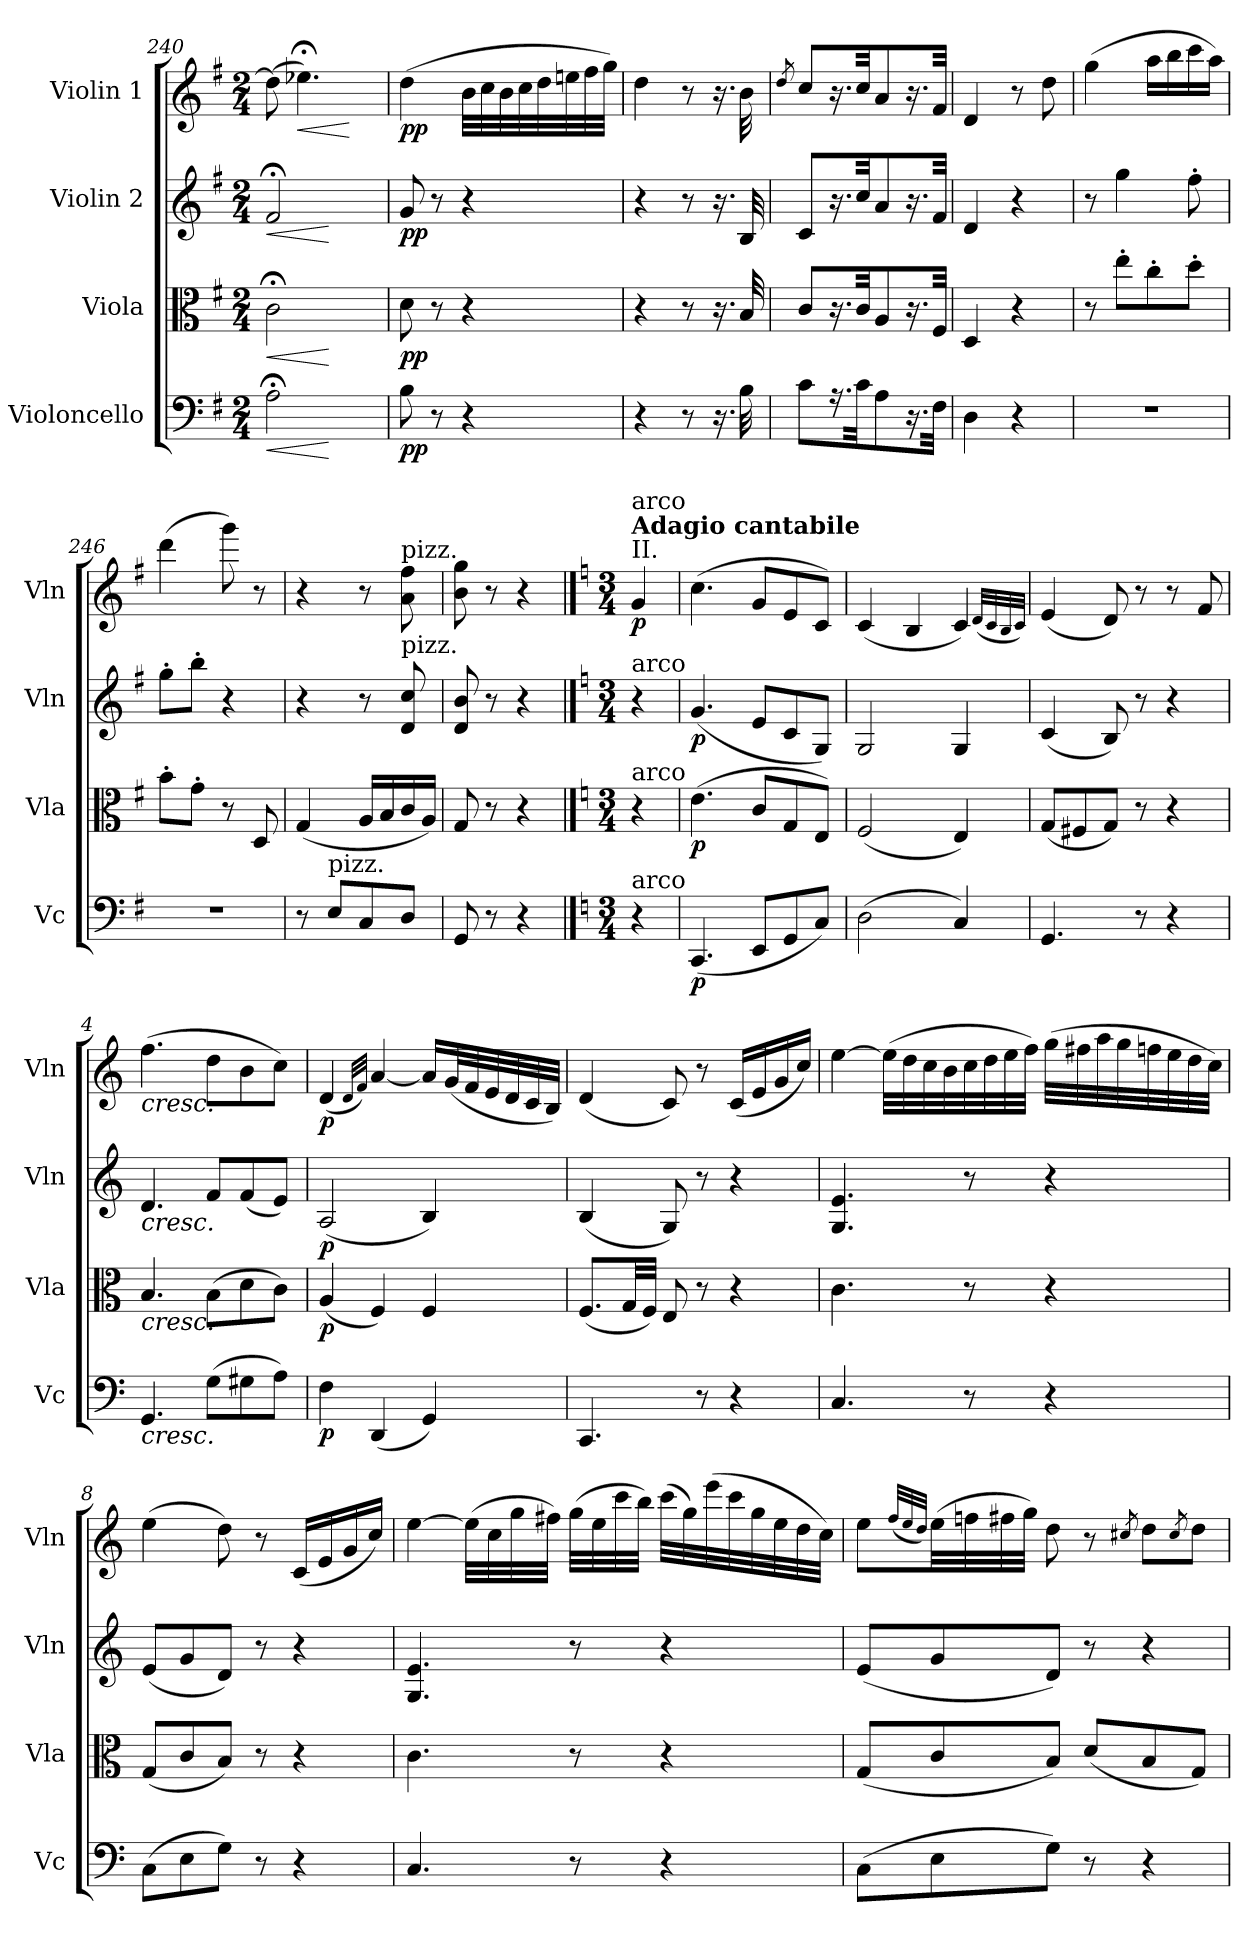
**kern	**dynam	**kern	**dynam	**kern	**dynam	**kern	**dynam
*part4	*part4	*part3	*part3	*part2	*part2	*part1	*part1
*staff4	*staff4	*staff3	*staff3	*staff2	*staff2	*staff1	*staff1
*I"Violoncello	*	*I"Viola	*	*I"Violin 2	*	*I"Violin 1	*
*I'Vc	*	*I'Vla	*	*I'Vln	*	*I'Vln	*
*clefF4	*	*clefC3	*	*clefG2	*	*clefG2	*
*k[f#]	*	*k[f#]	*	*k[f#]	*	*k[f#]	*
*M2/4	*	*M2/4	*	*M2/4	*	*M2/4	*
=240	=240	=240	=240	=240	=240	=240	=240
!	!LO:HP:b	!	!LO:HP:b	!	!LO:HP:b	!	!
*^	*	*^	*	*^	*	*^	*
2A;<\	4ryy	<	2c;<\	4ryy	<	2f#;</	4ryy	<	(8dd\]	8ryy	.
!	!	!	!	!	!	!	!	!	!	!	!LO:HP:b
.	.	.	.	.	.	.	.	.	4.ee-X;<\)	8.ryy	<
.	4ryy	[	.	4ryy	[	.	4ryy	[	.	.	.
.	.	.	.	.	.	.	.	.	.	8.ryy	[
*v	*v	*	*	*	*	*v	*v	*	*	*	*
*	*	*v	*v	*	*	*	*	*	*
=241	=241	=241	=241	=241	=241	=241	=241	=241
!	!LO:DY:b	!	!LO:DY:b	!	!LO:DY:b	!	!	!LO:DY:b
*	*	*	*	*	*	*v	*v	*
8B\	pp	8d\	pp	8g/	pp	(4dd\	pp
8r	.	8r	.	8r	.	.	.
4r	.	4r	.	4r	.	32b\LLL	.
.	.	.	.	.	.	32cc\	.
.	.	.	.	.	.	32b\	.
.	.	.	.	.	.	32cc\	.
.	.	.	.	.	.	32dd\	.
.	.	.	.	.	.	32een\	.
.	.	.	.	.	.	32ff#\	.
.	.	.	.	.	.	32gg\JJJ)	.
=242	=242	=242	=242	=242	=242	=242	=242
4r	.	4r	.	4r	.	4dd\	.
8r	.	8r	.	8r	.	8r	.
16.r	.	16.r	.	16.r	.	16.r	.
32B\	.	32B/	.	32B/	.	32b\	.
=243	=243	=243	=243	=243	=243	=243	=243
.	.	.	.	.	.	8qdd/	.
8c\L	.	8c\L	.	8c/L	.	8cc\L	.
16.r	.	16.r	.	16.r	.	16.r	.
32c\JJk	.	32c\JJk	.	32cc/JJk	.	32cc\JJk	.
8A\L	.	8A/L	.	8a/L	.	8a/L	.
16.r	.	16.r	.	16.r	.	16.r	.
32F#\JJk	.	32F#/JJk	.	32f#/JJk	.	32f#/JJk	.
=244	=244	=244	=244	=244	=244	=244	=244
4D\	.	4D/	.	4d/	.	4d/	.
4r	.	4r	.	4r	.	8r	.
.	.	.	.	.	.	8dd\	.
!!LO:LB:g=z
=245	=245	=245	=245	=245	=245	=245	=245
2r	.	8r	.	8r	.	(4gg\	.
.	.	8ee'\L	.	4gg\	.	.	.
.	.	8cc'\	.	.	.	16aa\LL	.
.	.	.	.	.	.	16bb\	.
.	.	8dd'\J	.	8ff#'\	.	16ccc\	.
.	.	.	.	.	.	16aa\JJ)	.
=246	=246	=246	=246	=246	=246	=246	=246
2r	.	8b'\L	.	8gg'\L	.	(4ddd\	.
.	.	8g'\J	.	8bb'\J	.	.	.
.	.	8r	.	4r	.	8ggg\)	.
.	.	8D/	.	.	.	8r	.
=247	=247	=247	=247	=247	=247	=247	=247
8r	.	(4G/	.	4r	.	4r	.
!LO:TX:a:t=pizz.	!	!	!	!	!	!	!
8E/L	.	.	.	.	.	.	.
8C/	.	16A/LL	.	8r	.	8r	.
.	.	16B/	.	.	.	.	.
!	!	!	!	!	!	!LO:TX:a:t=pizz.	!
!	!	!	!	!LO:TX:a:t=pizz.	!	!	!
8D/J	.	16c/	.	8d/ 8cc/	.	8a\ 8ff#\	.
.	.	16A/JJ)	.	.	.	.	.
=248	=248	=248	=248	=248	=248	=248	=248
8GG/	.	8G/	.	8d/ 8b/	.	8b\ 8gg\	.
8r	.	8r	.	8r	.	8r	.
4r	.	4r	.	4r	.	4r	.
!!LO:PB:g=z
==	==	==	==	==	==	==	==
*k[]	*	*k[]	*	*k[]	*	*k[]	*
*M3/4	*	*M3/4	*	*M3/4	*	*M3/4	*
!	!	!	!	!	!	!LO:TX:a:t=II.	!
!	!	!	!	!	!	!LO:TX:a:B:t=Adagio cantabile	!
!	!	!	!	!	!	!LO:TX:a:t=arco	!
!	!	!	!	!LO:TX:a:t=arco	!	!	!
!	!	!LO:TX:a:t=arco	!	!	!	!	!
!LO:TX:a:t=arco	!	!	!	!	!	!	!
!	!	!	!	!	!	!	!LO:DY:b
4r	.	4r	.	4r	.	4g/	p
=1	=1	=1	=1	=1	=1	=1	=1
!	!LO:DY:b	!	!LO:DY:b	!	!LO:DY:b	!	!
(4.CC/	p	(4.e\	p	(4.g/	p	(4.cc\	.
8EE/L	.	8c/L	.	8e/L	.	8g/L	.
8GG/	.	8G/	.	8c/	.	8e/	.
8C/J)	.	8E/J)	.	8G/J)	.	8c/J)	.
=2	=2	=2	=2	=2	=2	=2	=2
(2D\	.	(2F/	.	2G/	.	(4c/	.
.	.	.	.	.	.	4B/	.
4C/)	.	4E/)	.	4G/	.	4c/)	.
.	.	.	.	.	.	(32qd/LLL	.
.	.	.	.	.	.	32qc/	.
.	.	.	.	.	.	32qB/	.
.	.	.	.	.	.	32qc/JJJ)	.
=3	=3	=3	=3	=3	=3	=3	=3
4.GG/	.	(8G/L	.	(4c/	.	(4e/	.
.	.	8F#X/	.	.	.	.	.
.	.	8G/J)	.	8B/)	.	8d/)	.
8r	.	8r	.	8r	.	8r	.
4r	.	4r	.	4r	.	8r	.
.	.	.	.	.	.	8f/	.
=4	=4	=4	=4	=4	=4	=4	=4
!	!	!	!	!	!	!LO:TX:b:i:t=cresc.	!
!	!	!	!	!LO:TX:b:i:t=cresc.	!	!	!
!	!	!LO:TX:b:i:t=cresc.	!	!	!	!	!
!LO:TX:b:i:t=cresc.	!	!	!	!	!	!	!
4.GG/	.	4.B/	.	4.d/	.	(4.ff\	.
(8G\L	.	(8B\L	.	8f/L	.	8dd\L	.
8G#X\	.	8d\	.	(8f/	.	8b\	.
8A\J)	.	8c\J)	.	8e/J)	.	8cc\J)	.
=5	=5	=5	=5	=5	=5	=5	=5
!	!LO:DY:b	!	!LO:DY:b	!	!LO:DY:b	!	!LO:DY:b
4F\	p	(4A/	p	(2A/	p	(4d/	p
.	.	.	.	.	.	32qd/LLL	.
.	.	.	.	.	.	32qf/JJJ)	.
(4DD/	.	4F/)	.	.	.	[4a/	.
4GG/)	.	4F/	.	4B/)	.	16a/LL]	.
.	.	.	.	.	.	(32g/L	.
.	.	.	.	.	.	32f/	.
.	.	.	.	.	.	32e/	.
.	.	.	.	.	.	32d/	.
.	.	.	.	.	.	32c/	.
.	.	.	.	.	.	32B/JJJ)	.
=6	=6	=6	=6	=6	=6	=6	=6
4.CC/	.	(8.F/L	.	(4B/	.	(4d/	.
.	.	32G/LL	.	.	.	.	.
.	.	32F/JJJ)	.	.	.	.	.
.	.	8E/	.	8G/)	.	8c/)	.
8r	.	8r	.	8r	.	8r	.
4r	.	4r	.	4r	.	(16c/LL	.
.	.	.	.	.	.	16e/	.
.	.	.	.	.	.	16g/	.
.	.	.	.	.	.	16cc/JJ)	.
!!LO:LB:g=z
=7	=7	=7	=7	=7	=7	=7	=7
4.C/	.	4.c\	.	4.G/ 4.e/	.	[4ee\	.
.	.	.	.	.	.	(32ee\LLL]	.
.	.	.	.	.	.	32dd\	.
.	.	.	.	.	.	32cc\	.
.	.	.	.	.	.	32b\	.
8r	.	8r	.	8r	.	32cc\	.
.	.	.	.	.	.	32dd\	.
.	.	.	.	.	.	32ee\	.
.	.	.	.	.	.	32ff\JJJ)	.
4r	.	4r	.	4r	.	(32gg\LLL	.
.	.	.	.	.	.	32ff#X\	.
.	.	.	.	.	.	32aa\	.
.	.	.	.	.	.	32gg\	.
.	.	.	.	.	.	32ffn\	.
.	.	.	.	.	.	32ee\	.
.	.	.	.	.	.	32dd\	.
.	.	.	.	.	.	32cc\JJJ)	.
!!LO:LB:g=z
=8	=8	=8	=8	=8	=8	=8	=8
(8C\L	.	(8G/L	.	(8e/L	.	(4ee\	.
8E\	.	8c/	.	8g/	.	.	.
8G\J)	.	8B/J)	.	8d/J)	.	8dd\)	.
8r	.	8r	.	8r	.	8r	.
4r	.	4r	.	4r	.	(16c/LL	.
.	.	.	.	.	.	16e/	.
.	.	.	.	.	.	16g/	.
.	.	.	.	.	.	16cc/JJ)	.
=9	=9	=9	=9	=9	=9	=9	=9
4.C/	.	4.c\	.	4.G/ 4.e/	.	[4ee\	.
.	.	.	.	.	.	(32ee\LLL]	.
.	.	.	.	.	.	32cc\	.
.	.	.	.	.	.	32gg\	.
.	.	.	.	.	.	32ff#X\JJJ)	.
8r	.	8r	.	8r	.	(32gg\LLL	.
.	.	.	.	.	.	32ee\	.
.	.	.	.	.	.	32ccc\	.
.	.	.	.	.	.	32bb\JJJ)	.
4r	.	4r	.	4r	.	(32ccc\LLL	.
.	.	.	.	.	.	32gg\)	.
.	.	.	.	.	.	(32eee\	.
.	.	.	.	.	.	32ccc\	.
.	.	.	.	.	.	32gg\	.
.	.	.	.	.	.	32ee\	.
.	.	.	.	.	.	32dd\	.
.	.	.	.	.	.	32cc\JJJ)	.
=10	=10	=10	=10	=10	=10	=10	=10
(8C\L	.	(8G/L	.	(8e/L	.	8ee\L	.
.	.	.	.	.	.	(32qff/LLL	.
.	.	.	.	.	.	32qee/	.
.	.	.	.	.	.	32qdd/JJJ)	.
8E\	.	8c/	.	8g/	.	(32ee\LL	.
.	.	.	.	.	.	32ffn\	.
.	.	.	.	.	.	32ff#X\	.
.	.	.	.	.	.	32gg\JJJ)	.
8G\J)	.	8B/J)	.	8d/J)	.	8dd\	.
8r	.	(8d/L	.	8r	.	8r	.
.	.	.	.	.	.	8qcc#X/	.
4r	.	8B/	.	4r	.	8dd\L	.
.	.	.	.	.	.	8qcc#/	.
.	.	8G/J)	.	.	.	8dd\J	.
=	=	=	=	=	=	=	=
*-	*-	*-	*-	*-	*-	*-	*-
